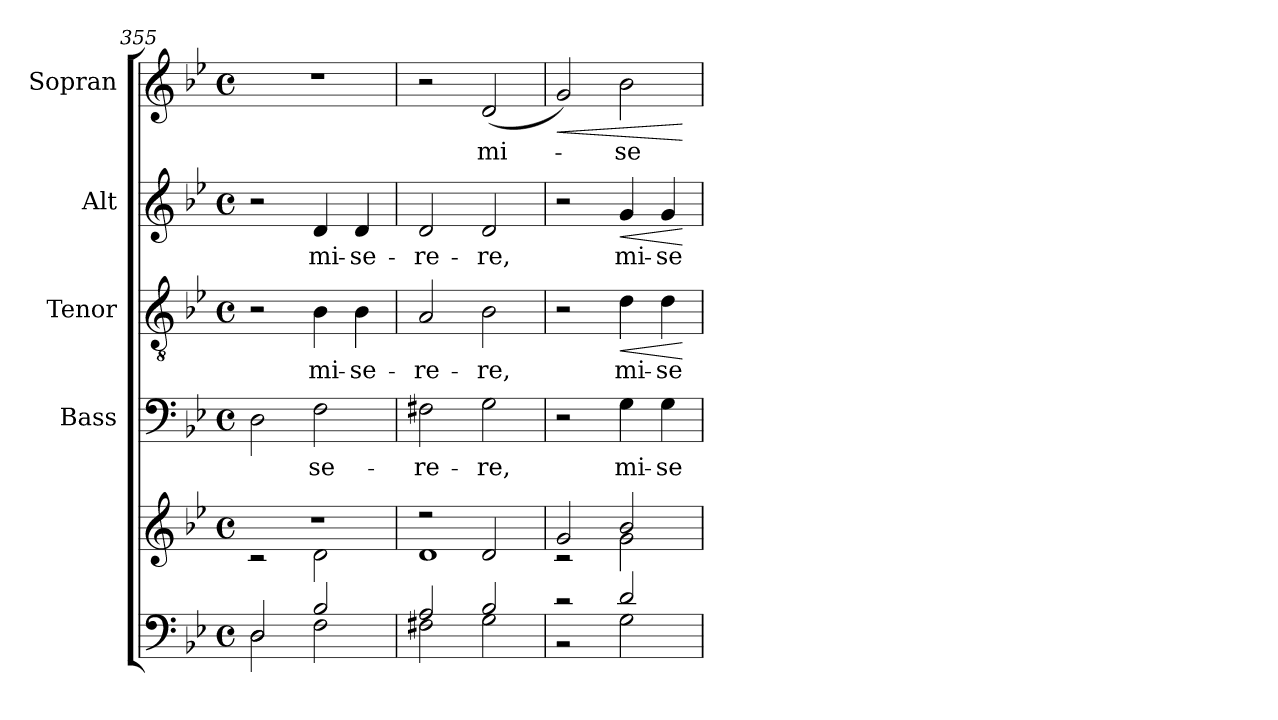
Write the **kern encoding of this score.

**kern	**kern	**kern	**text	**kern	**text	**dynam	**kern	**text	**dynam	**kern	**text	**dynam
*part5	*part5	*part4	*part4	*part3	*part3	*part3	*part2	*part2	*part2	*part1	*part1	*part1
*staff6	*staff5	*staff4	*staff4	*staff3	*staff3	*staff3	*staff2	*staff2	*staff2	*staff1	*staff1	*staff1
*	*	*I"Bass	*	*I"Tenor	*	*	*I"Alt	*	*	*I"Sopran	*	*
*	*	*I'B.	*	*I'T.	*	*	*I'A.	*	*	*I'S.	*	*
!!LO:PB:g=z
*clefF4	*clefG2	*clefF4	*	*clefGv2	*	*	*clefG2	*	*	*clefG2	*	*
*k[b-e-]	*k[b-e-]	*k[b-e-]	*	*k[b-e-]	*	*	*k[b-e-]	*	*	*k[b-e-]	*	*
*B-:	*B-:	*B-:	*	*B-:	*	*	*B-:	*	*	*B-:	*	*
*M4/4	*M4/4	*M4/4	*	*M4/4	*	*	*M4/4	*	*	*M4/4	*	*
*met(c)	*met(c)	*met(c)	*	*met(c)	*	*	*met(c)	*	*	*met(c)	*	*
=355	=355	=355	=355	=355	=355	=355	=355	=355	=355	=355	=355	=355
*^	*^	*	*	*	*	*	*	*	*	*	*	*
2D/	2D\	1r	2rc	2D\	.	2r	.	.	2r	.	.	1r	.	.
!	!	!	!	!	!LO:LY:b	!	!LO:LY:b	!	!	!LO:LY:b	!	!	!	!
2B-/	2F\	.	2d\	2F\	-se-	4B-\	mi-	.	4d/	mi-	.	.	.	.
!	!	!	!	!	!	!	!LO:LY:b	!	!	!LO:LY:b	!	!	!	!
.	.	.	.	.	.	4B-\	-se-	.	4d/	-se-	.	.	.	.
=356	=356	=356	=356	=356	=356	=356	=356	=356	=356	=356	=356	=356	=356	=356
!	!	!	!	!	!LO:LY:b	!	!LO:LY:b	!	!	!LO:LY:b	!	!	!	!
2A/	2F#X\	2r	1d	2F#X\	-re-	2A/	-re-	.	2d/	-re-	.	2r	.	.
!	!	!	!	!	!LO:LY:b	!	!LO:LY:b	!	!	!LO:LY:b	!	!	!LO:LY:b	!
2B-/	2G\	2d/	.	2G\	-re,	2B-\	-re,	.	2d/	-re,	.	(<2d/	mi-	.
=357	=357	=357	=357	=357	=357	=357	=357	=357	=357	=357	=357	=357	=357	=357
!	!	!	!	!	!	!	!	!	!	!	!	!	!	!LO:HP:b
2r	2r	2g/	2rc	2r	.	2r	.	.	2r	.	.	2g/)	.	<
!	!	!	!	!	!LO:LY:b	!	!LO:LY:b	!LO:HP:b	!	!LO:LY:b	!LO:HP:b	!	!LO:LY:b	!
2d/	2G\	2b-/	2g\	4G\	mi-	4d\	mi-	<	4g/	mi-	<	2b-\	-se-	.
!	!	!	!	!	!LO:LY:b	!	!LO:LY:b	!	!	!LO:LY:b	!	!	!	!
.	.	.	.	4G\	-se-	4d\	-se-	.	4g/	-se-	.	.	.	.
*v	*v	*	*	*	*	*	*	*	*	*	*	*	*	*
*	*v	*v	*	*	*	*	*	*	*	*	*	*	*
.	.	.	.	.	.	[	.	.	[	.	.	[
=	=	=	=	=	=	=	=	=	=	=	=	=
*-	*-	*-	*-	*-	*-	*-	*-	*-	*-	*-	*-	*-
